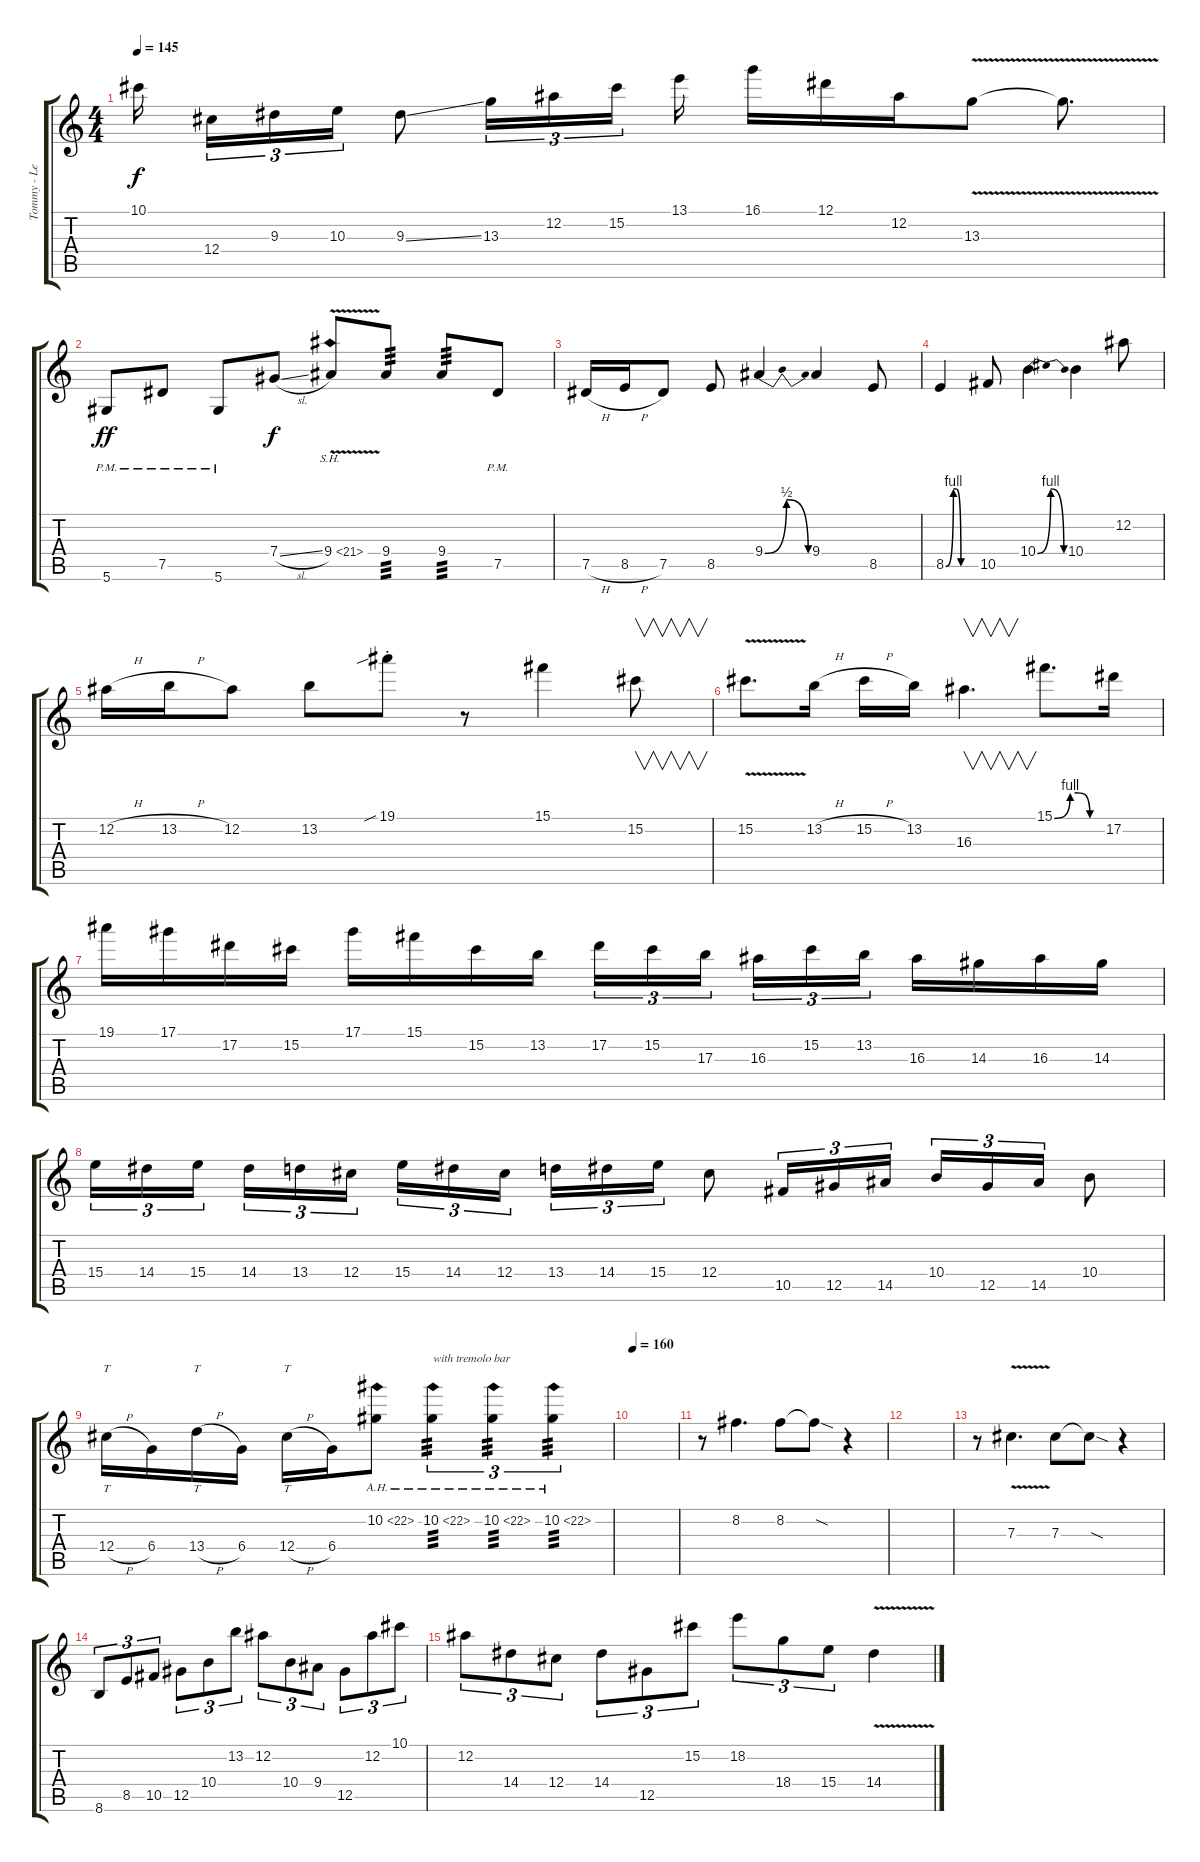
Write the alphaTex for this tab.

\track ("Tommy - Lead Guitar" "Tommy - Le") {instrument distortionguitar}
\staff {score tabs}
\tuning (Eb4 Bb3 Gb3 Db3 Ab2 Eb2) {hide}
\ts (4 4)
\tempo 145
\clef g2
\ks c
10.1.16{dy f beam splitsecondary} 12.4.16{tu (3 2)} 9.3.16{tu (3 2)} 10.3.16{tu (3 2)} 9.3{ss}.8 13.3.16{tu (3 2)} 12.2.16{tu (3 2)} 15.2.16{tu (3 2) beam splitsecondary} 13.1.16 16.1.16 12.1.16 12.2.16 13.3{v}.8 13.3{t}.8{d} |
5.6{pm}.8{dy ff} 7.5{pm}.8 5.6{pm}.8 7.4{sl}.8{dy f} 9.4{sh 12 v}.8 9.4.8{tp 3} 9.4.8{tp 3} 7.5{pm}.8 |
7.5{h}.16 8.5{h}.16 7.5.8 8.5.8 9.4{be (bendrelease 0 0 15 2 49 2 60 0)}.4 9.4.4 8.5.8 |
8.5{be (custom 0 0 15 4 20 4 30 0 60 0)}.4 10.5.8 10.4{be (bendrelease 0 0 15 4 51 4 60 0)}.4 10.4.4 12.2.8 |
12.2{h}.16 13.2{h}.16 12.2.8 13.2.8 19.1{sib st}.8 r.8 15.1.4 15.2.8{v} |
15.2{v}.8{d} 13.2{h}.16 15.2{h}.16 13.2.16 16.3.4{v d} 15.1{be (custom 0 0 20 4 30 4 45 0 60 0)}.8{d} 17.2.16 |
19.1.16 17.1.16 17.2.16 15.2.16 17.1.16 15.1.16 15.2.16 13.2.16 17.2.16{tu (3 2)} 15.2.16{tu (3 2)} 17.3.16{tu (3 2) beam splitsecondary} 16.3.16{tu (3 2)} 15.2.16{tu (3 2)} 13.2.16{tu (3 2)} 16.3.16 14.3.16 16.3.16 14.3.16 |
15.4.16{tu (3 2)} 14.4.16{tu (3 2)} 15.4.16{tu (3 2) beam splitsecondary} 14.4.16{tu (3 2)} 13.4.16{tu (3 2)} 12.4.16{tu (3 2)} 15.4.16{tu (3 2)} 14.4.16{tu (3 2)} 12.4.16{tu (3 2) beam splitsecondary} 13.4.16{tu (3 2)} 14.4.16{tu (3 2)} 15.4.16{tu (3 2)} 12.4.8 10.5.16{tu (3 2)} 12.5.16{tu (3 2)} 14.5.16{tu (3 2)} 10.4.16{tu (3 2)} 12.5.16{tu (3 2)} 14.5.16{tu (3 2)} 10.4.8 |
12.4{h}.16{tt} 6.4.16 13.4{h}.16{tt} 6.4.16 12.4{h}.16{tt} 6.4.16 10.2{ah 12}.8 10.2{ah 12}.4{tu (3 2) txt "with tremolo bar" tp 3} 10.2{ah 12}.4{tu (3 2) tp 3} 10.2{ah 12}.4{tu (3 2) tp 3} |
\tempo 160
|
r.8{instrument distortionguitar} 8.2.4{d} 8.2.8 8.2{sod t}.8 r.4 |
|
r.8 7.3{v}.4{d} 7.3.8 7.3{sod t}.8 r.4 |
8.6.8{tu (3 2)} 8.5.8{tu (3 2)} 10.5.8{tu (3 2)} 12.5.8{tu (3 2)} 10.4.8{tu (3 2)} 13.2.8{tu (3 2)} 12.2.8{tu (3 2)} 10.4.8{tu (3 2)} 9.4.8{tu (3 2)} 12.5.8{tu (3 2)} 12.2.8{tu (3 2)} 10.1.8{tu (3 2)} |
12.2.8{tu (3 2)} 14.4.8{tu (3 2)} 12.4.8{tu (3 2)} 14.4.8{tu (3 2)} 12.5.8{tu (3 2)} 15.2.8{tu (3 2)} 18.2.8{tu (3 2)} 18.4.8{tu (3 2)} 15.4.8{tu (3 2)} 14.4{v}.4
